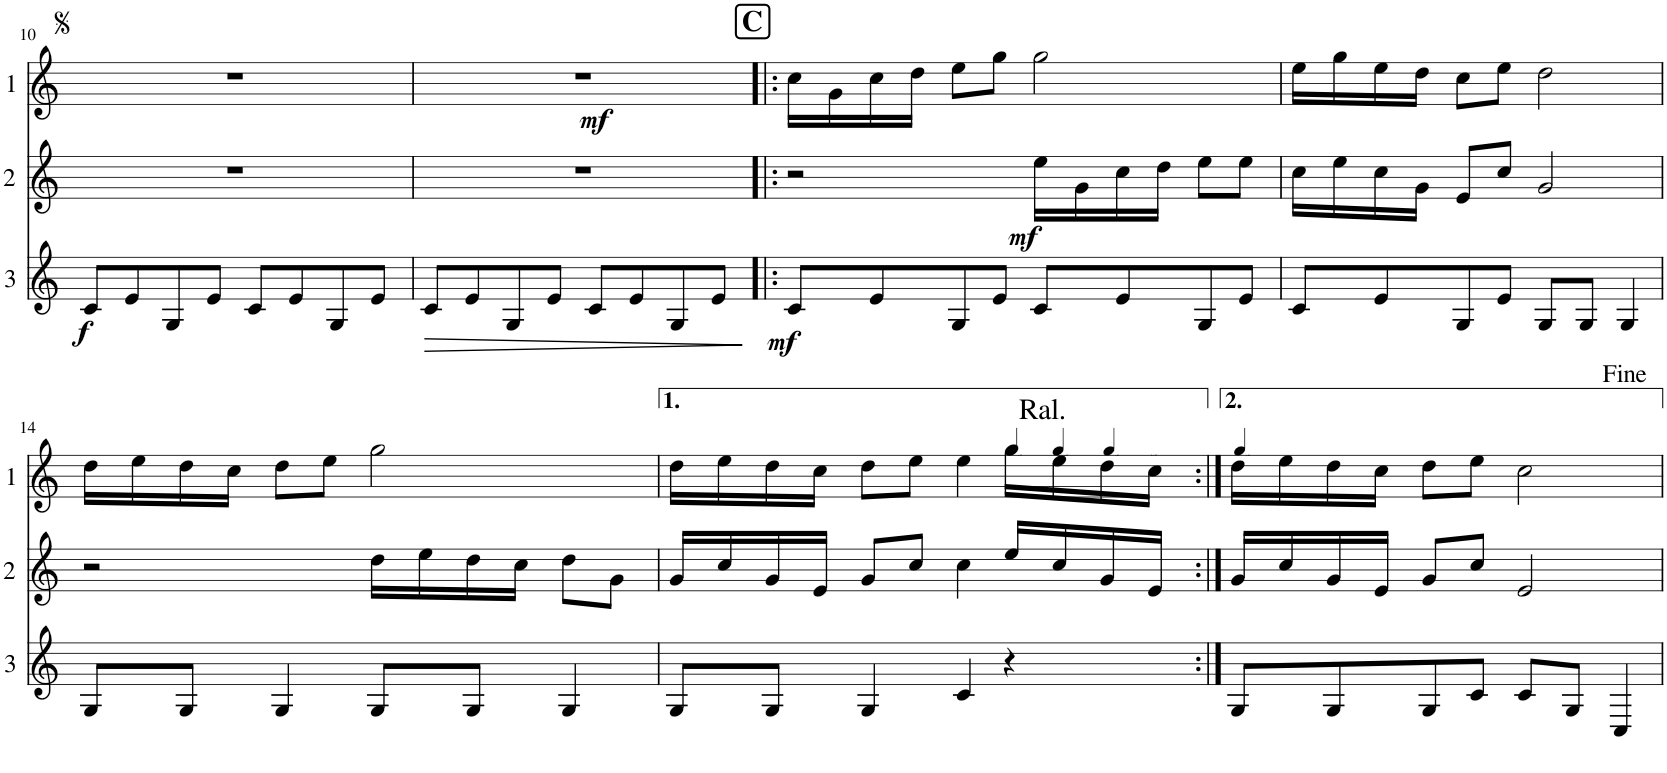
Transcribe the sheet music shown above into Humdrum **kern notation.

**kern	**dynam	**kern	**dynam	**kern	**dynam
*part3	*part3	*part2	*part2	*part1	*part1
*staff3	*staff3	*staff2	*staff2	*staff1	*staff1
*I"Cor 3	*	*I"Cor 2	*	*I"Cor 1	*
!!LO:PB:g=z
*clefG2	*	*clefG2	*	*clefG2	*
*Trd4c7	*	*Trd4c7	*	*Trd4c7	*
*k[]	*	*k[]	*	*k[]	*
*M4/4	*	*M4/4	*	*M4/4	*
=10	=10	=10	=10	=10	=10
!	!LO:DY:b	!	!	!	!
8c/L	f	1r	.	1r	.
8e/	.	.	.	.	.
8G/	.	.	.	.	.
8e/J	.	.	.	.	.
8c/L	.	.	.	.	.
8e/	.	.	.	.	.
8G/	.	.	.	.	.
8e/J	.	.	.	.	.
=11	=11	=11	=11	=11	=11
!	!LO:HP:b	!	!	!	!LO:DY:b
8c/L	>	1r	.	1r	mf
8e/	.	.	.	.	.
8G/	.	.	.	.	.
8e/J	.	.	.	.	.
8c/L	.	.	.	.	.
8e/	.	.	.	.	.
8G/	.	.	.	.	.
8e/J	.	.	.	.	.
.	]	.	.	.	.
!!LO:REH:place=s1:a:B:cj:fs=14:t=C
=12!|:	=12!|:	=12!|:	=12!|:	=12!|:	=12!|:
!	!LO:DY:b	!	!	!	!
8c/L	mf	2r	.	16cc\LL	.
.	.	.	.	16g\	.
8e/	.	.	.	16cc\	.
.	.	.	.	16dd\JJ	.
8G/	.	.	.	8ee\L	.
8e/J	.	.	.	8gg\J	.
!	!	!	!LO:DY:b	!	!
8c/L	.	16ee\LL	mf	2gg\	.
.	.	16g\	.	.	.
8e/	.	16cc\	.	.	.
.	.	16dd\JJ	.	.	.
8G/	.	8ee\L	.	.	.
8e/J	.	8ee\J	.	.	.
=13	=13	=13	=13	=13	=13
8c/L	.	16cc\LL	.	16ee\LL	.
.	.	16ee\	.	16gg\	.
8e/	.	16cc\	.	16ee\	.
.	.	16g\JJ	.	16dd\JJ	.
8G/	.	8e/L	.	8cc\L	.
8e/J	.	8cc/J	.	8ee\J	.
8G/L	.	2g/	.	2dd\	.
8G/J	.	.	.	.	.
4G/	.	.	.	.	.
!!LO:LB:g=z
=14	=14	=14	=14	=14	=14
8G/L	.	2r	.	16dd\LL	.
.	.	.	.	16ee\	.
8G/J	.	.	.	16dd\	.
.	.	.	.	16cc\JJ	.
4G/	.	.	.	8dd\L	.
.	.	.	.	8ee\J	.
8G/L	.	16dd\LL	.	2gg\	.
.	.	16ee\	.	.	.
8G/J	.	16dd\	.	.	.
.	.	16cc\JJ	.	.	.
4G/	.	8dd\L	.	.	.
.	.	8g\J	.	.	.
=15	=15	=15	=15	=15	=15
8G/L	.	16g/LL	.	16dd\LL	.
.	.	16cc/	.	16ee\	.
8G/J	.	16g/	.	16dd\	.
.	.	16e/JJ	.	16cc\JJ	.
4G/	.	8g/L	.	8dd\L	.
.	.	8cc/J	.	8ee\J	.
4c/	.	4cc\	.	4ee\	.
*	*	*	*	*MM55	*
!	!	!	!	!LO:TX:a:t=Ral.	!
4r	.	16ee/LL	.	16gg\LL	.
*	*	*	*	*MM47	*
.	.	16cc/	.	16ee\	.
*	*	*	*	*MM44	*
.	.	16g/	.	16dd\	.
!	!	!	!	!LO:TX:a:B:t=2 = 32	!
.	.	16e/JJ	.	16cc\JJ	.
=16:|!	=16:|!	=16:|!	=16:|!	=16:|!	=16:|!
*	*	*	*	*MM60	*
8G/L	.	16g/LL	.	16dd\LL	.
.	.	16cc/	.	16ee\	.
8G/	.	16g/	.	16dd\	.
.	.	16e/JJ	.	16cc\JJ	.
8G/	.	8g/L	.	8dd\L	.
8c/J	.	8cc/J	.	8ee\J	.
8c/L	.	2e/	.	2cc\	.
8G/J	.	.	.	.	.
4C/	.	.	.	.	.
=	=	=	=	=	=
*-	*-	*-	*-	*-	*-
